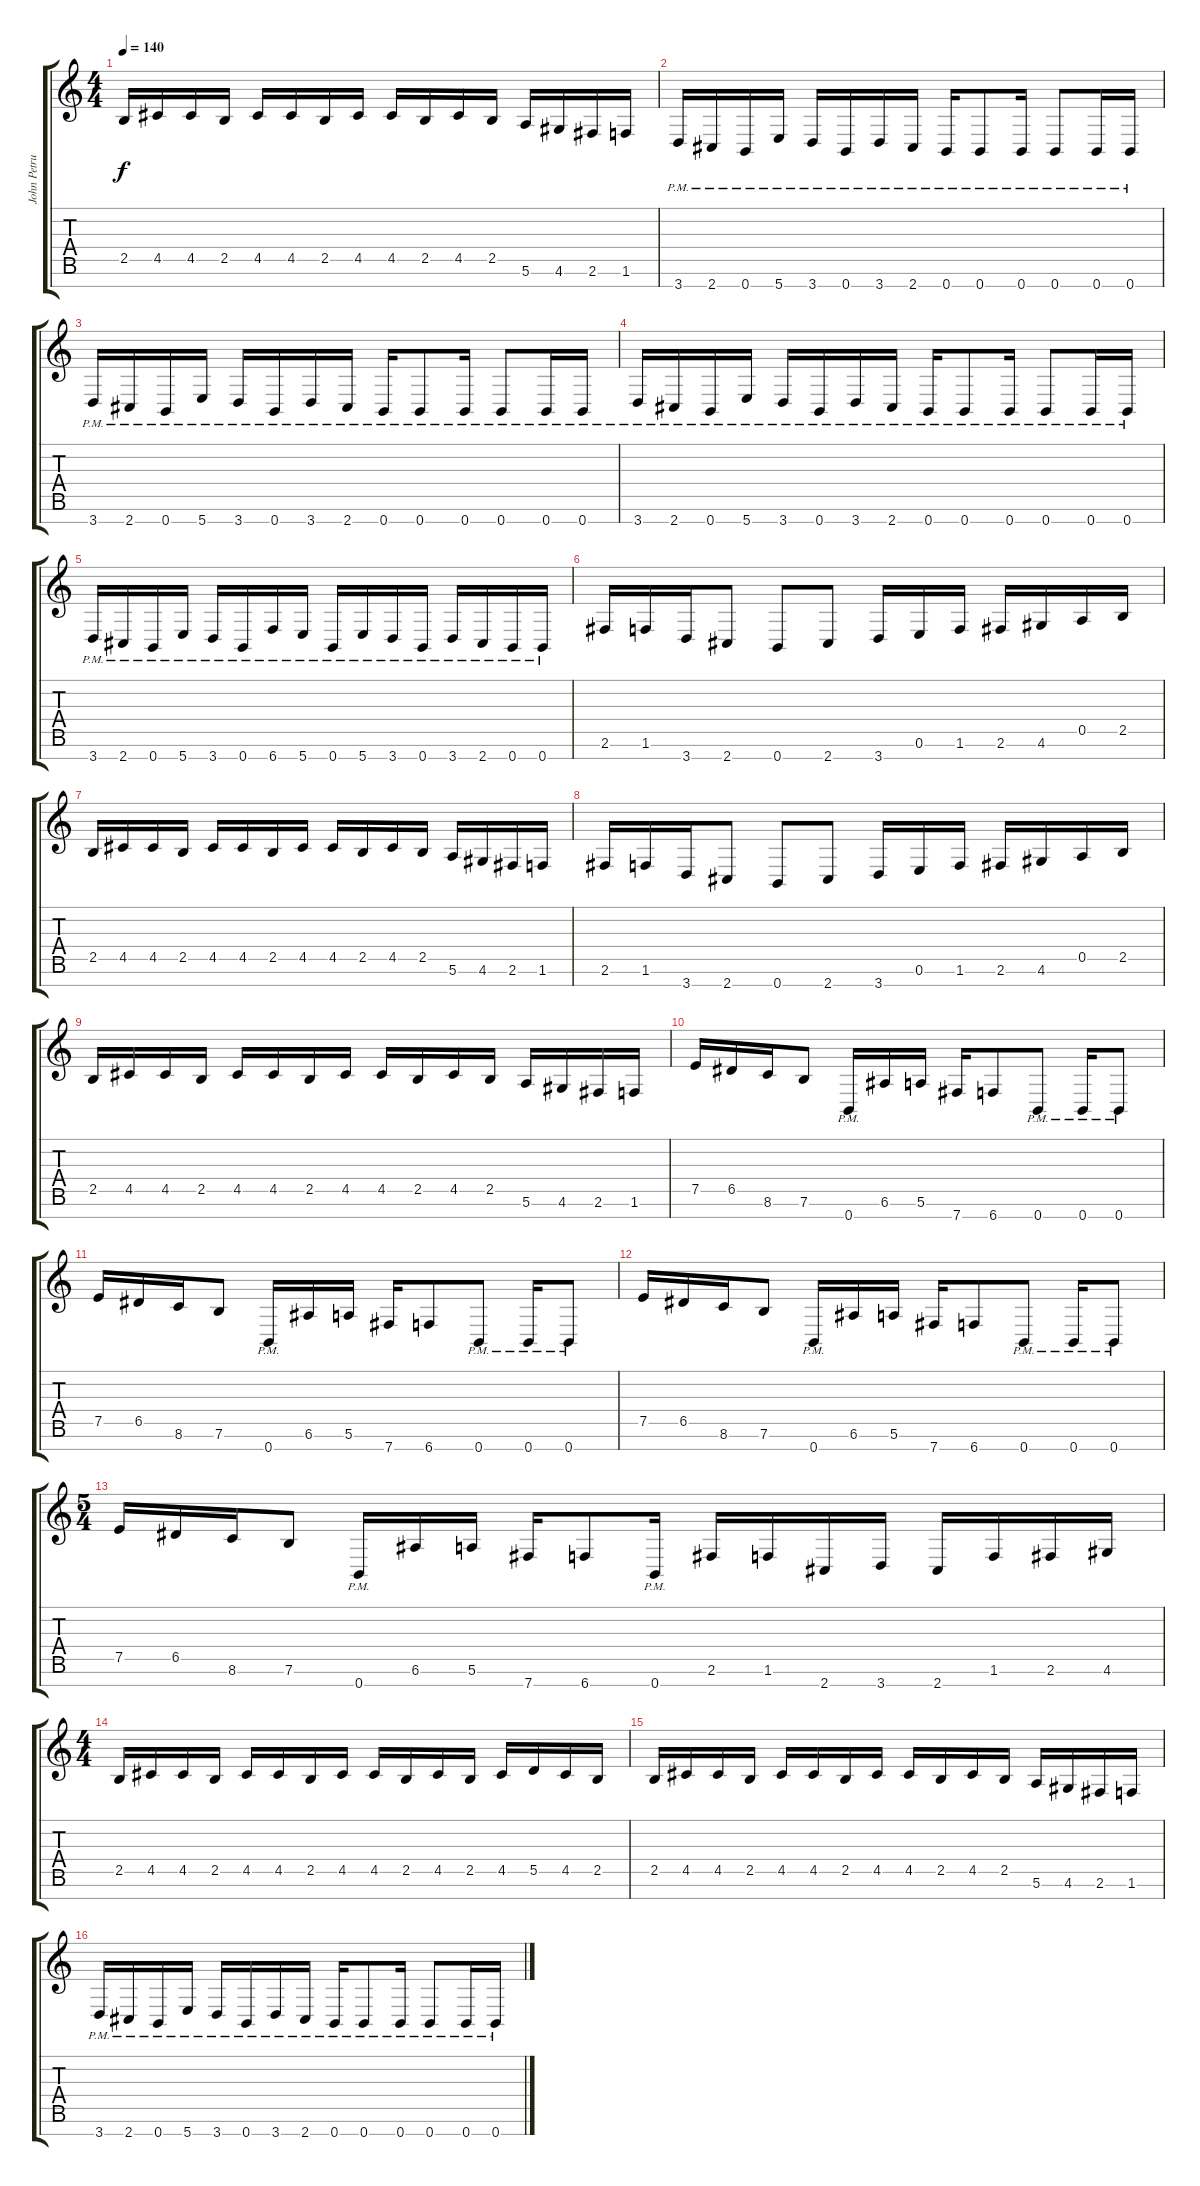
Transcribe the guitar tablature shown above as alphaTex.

\track ("John Petrucci" "John Petru") {instrument overdrivenguitar}
\staff {score tabs}
\tuning (E4 B3 G3 D3 A2 E2 B1) {hide}
\ts (4 4)
\tempo 140
\clef g2
\ks c
2.5.16{dy f} 4.5.16 4.5.16 2.5.16 4.5.16 4.5.16 2.5.16 4.5.16 4.5.16 2.5.16 4.5.16 2.5.16 5.6.16 4.6.16 2.6.16 1.6.16 |
3.7{pm}.16{volume 15} 2.7{pm}.16 0.7{pm}.16 5.7{pm}.16 3.7{pm}.16 0.7{pm}.16 3.7{pm}.16 2.7{pm}.16 0.7{pm}.16 0.7{pm}.8 0.7{pm}.16 0.7{pm}.8 0.7{pm}.16 0.7{pm}.16 |
3.7{pm}.16 2.7{pm}.16 0.7{pm}.16 5.7{pm}.16 3.7{pm}.16 0.7{pm}.16 3.7{pm}.16 2.7{pm}.16 0.7{pm}.16 0.7{pm}.8 0.7{pm}.16 0.7{pm}.8 0.7{pm}.16 0.7{pm}.16 |
3.7{pm}.16 2.7{pm}.16 0.7{pm}.16 5.7{pm}.16 3.7{pm}.16 0.7{pm}.16 3.7{pm}.16 2.7{pm}.16 0.7{pm}.16 0.7{pm}.8 0.7{pm}.16 0.7{pm}.8 0.7{pm}.16 0.7{pm}.16 |
3.7{pm}.16 2.7{pm}.16 0.7{pm}.16 5.7{pm}.16 3.7{pm}.16 0.7{pm}.16 6.7{pm}.16 5.7{pm}.16 0.7{pm}.16 5.7{pm}.16 3.7{pm}.16 0.7{pm}.16 3.7{pm}.16 2.7{pm}.16 0.7{pm}.16 0.7{pm}.16 |
2.6.16 1.6.16 3.7.16 2.7.8 0.7.8 2.7.8 3.7.16 0.6.16 1.6.16 2.6.16 4.6.16 0.5.16 2.5.16 |
2.5.16 4.5.16 4.5.16 2.5.16 4.5.16 4.5.16 2.5.16 4.5.16 4.5.16 2.5.16 4.5.16 2.5.16 5.6.16 4.6.16 2.6.16 1.6.16 |
2.6.16 1.6.16 3.7.16 2.7.8 0.7.8 2.7.8 3.7.16 0.6.16 1.6.16 2.6.16 4.6.16 0.5.16 2.5.16 |
2.5.16 4.5.16 4.5.16 2.5.16 4.5.16 4.5.16 2.5.16 4.5.16 4.5.16 2.5.16 4.5.16 2.5.16 5.6.16 4.6.16 2.6.16 1.6.16 |
7.5.16 6.5.16 8.6.16 7.6.8 0.7{pm}.16 6.6.16 5.6.16 7.7.16 6.7.8 0.7{pm}.8 0.7{pm}.16 0.7{pm}.8 |
7.5.16 6.5.16 8.6.16 7.6.8 0.7{pm}.16 6.6.16 5.6.16 7.7.16 6.7.8 0.7{pm}.8 0.7{pm}.16 0.7{pm}.8 |
7.5.16 6.5.16 8.6.16 7.6.8 0.7{pm}.16 6.6.16 5.6.16 7.7.16 6.7.8 0.7{pm}.8 0.7{pm}.16 0.7{pm}.8 |
\ts (5 4)
7.5.16 6.5.16 8.6.16 7.6.8 0.7{pm}.16 6.6.16 5.6.16 7.7.16 6.7.8 0.7{pm}.16 2.6.16 1.6.16 2.7.16 3.7.16 2.7.16 1.6.16 2.6.16 4.6.16 |
\ts (4 4)
2.5.16 4.5.16 4.5.16 2.5.16 4.5.16 4.5.16 2.5.16 4.5.16 4.5.16 2.5.16 4.5.16 2.5.16 4.5.16 5.5.16 4.5.16 2.5.16 |
2.5.16 4.5.16 4.5.16 2.5.16 4.5.16 4.5.16 2.5.16 4.5.16 4.5.16 2.5.16 4.5.16 2.5.16 5.6.16 4.6.16 2.6.16 1.6.16 |
3.7{pm}.16 2.7{pm}.16 0.7{pm}.16 5.7{pm}.16 3.7{pm}.16 0.7{pm}.16 3.7{pm}.16 2.7{pm}.16 0.7{pm}.16 0.7{pm}.8 0.7{pm}.16 0.7{pm}.8 0.7{pm}.16 0.7{pm}.16
